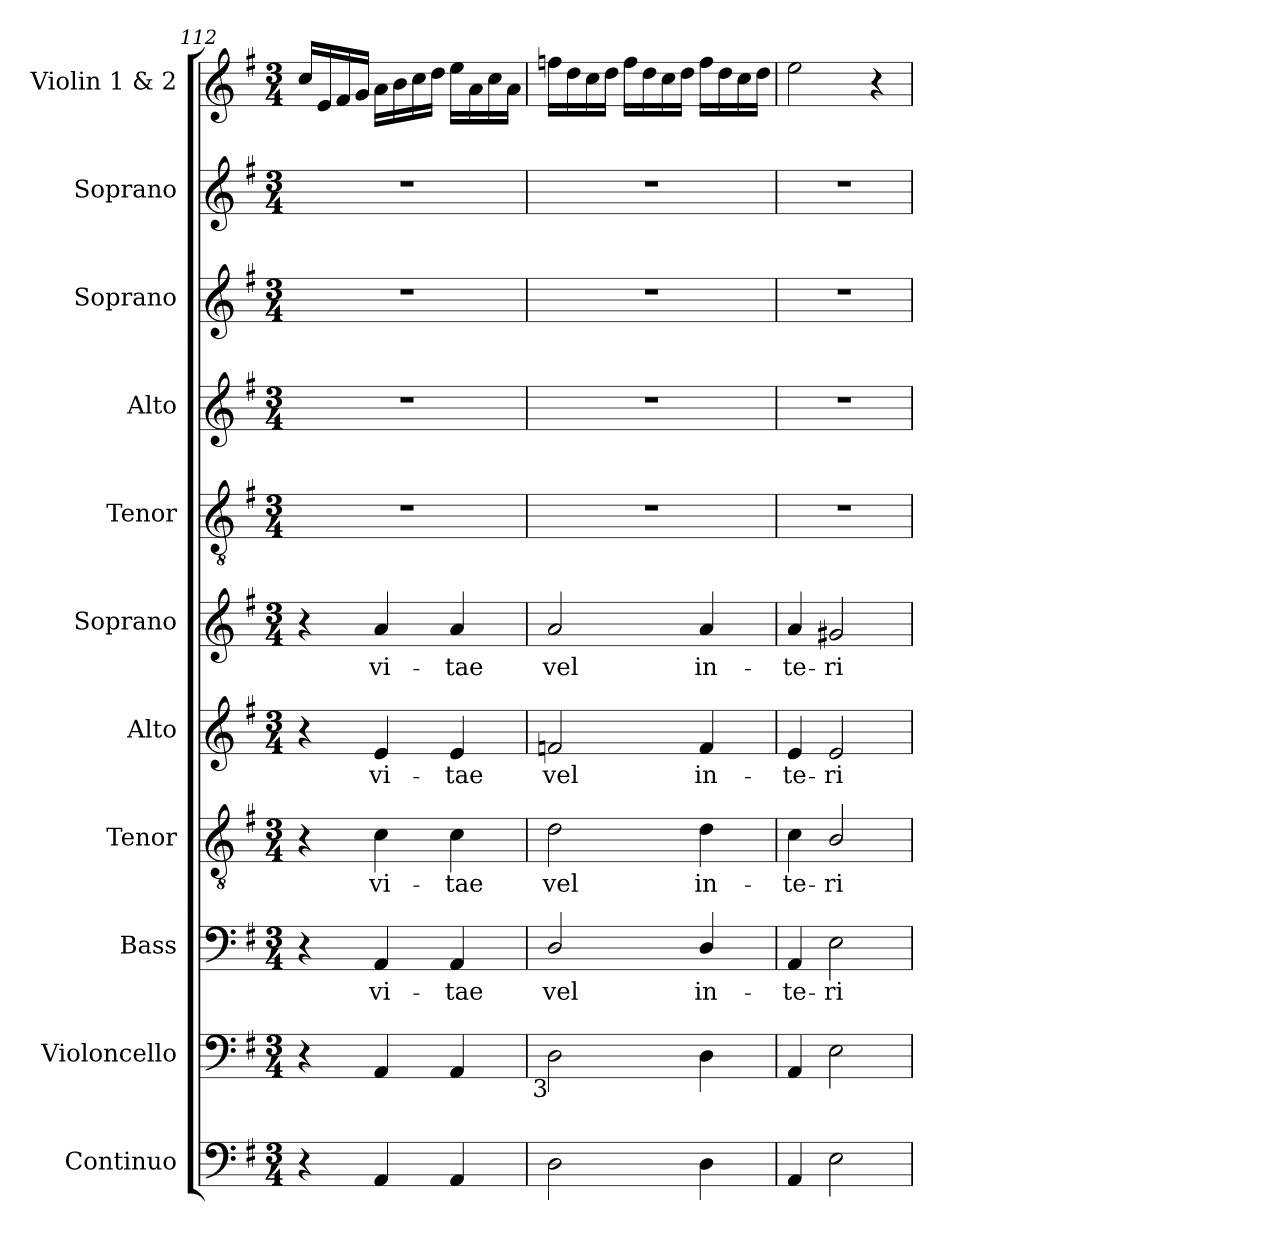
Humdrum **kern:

**kern	**kern	**kern	**text	**kern	**text	**kern	**text	**kern	**text	**kern	**kern	**kern	**kern	**kern
*part11	*part10	*part9	*part9	*part8	*part8	*part7	*part7	*part6	*part6	*part5	*part4	*part3	*part2	*part1
*staff11	*staff10	*staff9	*staff9	*staff8	*staff8	*staff7	*staff7	*staff6	*staff6	*staff5	*staff4	*staff3	*staff2	*staff1
*I"Continuo	*I"Violoncello	*I"Bass	*	*I"Tenor	*	*I"Alto	*	*I"Soprano	*	*I"Tenor	*I"Alto	*I"Soprano	*I"Soprano	*I"Violin 1 & 2
*I'Cont.	*I'Vc.	*I'B.	*	*I'T.	*	*I'A.	*	*I'S.	*	*I'T.	*I'A.	*I'S.	*I'S.	*I'Vln. 1/2
!!LO:PB:g=z
*clefF4	*clefF4	*clefF4	*	*clefGv2	*	*clefG2	*	*clefG2	*	*clefGv2	*clefG2	*clefG2	*clefG2	*clefG2
*	*	*	*	*ITrd7c12	*	*	*	*	*	*ITrd7c12	*	*	*	*
*k[f#]	*k[f#]	*k[f#]	*	*k[f#]	*	*k[f#]	*	*k[f#]	*	*k[f#]	*k[f#]	*k[f#]	*k[f#]	*k[f#]
*G:	*G:	*G:	*	*G:	*	*G:	*	*G:	*	*G:	*G:	*G:	*G:	*G:
*M3/4	*M3/4	*M3/4	*	*M3/4	*	*M3/4	*	*M3/4	*	*M3/4	*M3/4	*M3/4	*M3/4	*M3/4
=112	=112	=112	=112	=112	=112	=112	=112	=112	=112	=112	=112	=112	=112	=112
!	!	!	!	!	!	!	!	!	!	!LO:N:vis=1	!LO:N:vis=1	!LO:N:vis=1	!LO:N:vis=1	!
4r	4r	4r	.	4r	.	4r	.	4r	.	2.r	2.r	2.r	2.r	16cci/LL
.	.	.	.	.	.	.	.	.	.	.	.	.	.	16ei/
.	.	.	.	.	.	.	.	.	.	.	.	.	.	16f#i/
.	.	.	.	.	.	.	.	.	.	.	.	.	.	16gi/JJ
!	!	!	!LO:LY:b:color=#000000	!	!	!	!	!	!	!	!	!	!	!
!	!	!	!	!	!LO:LY:b:color=#000000	!	!	!	!	!	!	!	!	!
!	!	!	!	!	!	!	!LO:LY:b:color=#000000	!	!	!	!	!	!	!
!	!	!	!	!	!	!	!	!	!LO:LY:b:color=#000000	!	!	!	!	!
4AAi/	4AAi/	4AAi/	vi-	4Ci\	vi-	4ei/	vi-	4ai/	vi-	.	.	.	.	16ai\LL
.	.	.	.	.	.	.	.	.	.	.	.	.	.	16bi\
.	.	.	.	.	.	.	.	.	.	.	.	.	.	16cci\
.	.	.	.	.	.	.	.	.	.	.	.	.	.	16ddi\JJ
!	!	!	!LO:LY:b:color=#000000	!	!	!	!	!	!	!	!	!	!	!
!	!	!	!	!	!LO:LY:b:color=#000000	!	!	!	!	!	!	!	!	!
!	!	!	!	!	!	!	!LO:LY:b:color=#000000	!	!	!	!	!	!	!
!	!	!	!	!	!	!	!	!	!LO:LY:b:color=#000000	!	!	!	!	!
4AAi/	4AAi/	4AAi/	-tae	4Ci\	-tae	4ei/	-tae	4ai/	-tae	.	.	.	.	16eei\LL
.	.	.	.	.	.	.	.	.	.	.	.	.	.	16ai\
.	.	.	.	.	.	.	.	.	.	.	.	.	.	16cci\
.	.	.	.	.	.	.	.	.	.	.	.	.	.	16ai\JJ
=113	=113	=113	=113	=113	=113	=113	=113	=113	=113	=113	=113	=113	=113	=113
!	!	!	!LO:LY:b:color=#000000	!	!	!	!	!	!	!	!	!	!	!
!	!	!	!	!	!LO:LY:b:color=#000000	!	!	!	!	!	!	!	!	!
!	!	!	!	!	!	!	!LO:LY:b:color=#000000	!	!	!	!	!	!	!
!	!LO:TX:b:rj:t=3	!	!	!	!	!	!	!	!	!	!	!	!	!
!	!	!	!	!	!	!	!	!	!LO:LY:b:color=#000000	!LO:N:vis=1	!LO:N:vis=1	!LO:N:vis=1	!LO:N:vis=1	!
2Di\	2Di\	2Di/	vel	2Di\	vel	2fni/	vel	2ai/	vel	2.r	2.r	2.r	2.r	16ffni\LL
.	.	.	.	.	.	.	.	.	.	.	.	.	.	16ddi\
.	.	.	.	.	.	.	.	.	.	.	.	.	.	16cci\
.	.	.	.	.	.	.	.	.	.	.	.	.	.	16ddi\JJ
.	.	.	.	.	.	.	.	.	.	.	.	.	.	16ffi\LL
.	.	.	.	.	.	.	.	.	.	.	.	.	.	16ddi\
.	.	.	.	.	.	.	.	.	.	.	.	.	.	16cci\
.	.	.	.	.	.	.	.	.	.	.	.	.	.	16ddi\JJ
!	!	!	!LO:LY:b:color=#000000	!	!	!	!	!	!	!	!	!	!	!
!	!	!	!	!	!LO:LY:b:color=#000000	!	!	!	!	!	!	!	!	!
!	!	!	!	!	!	!	!LO:LY:b:color=#000000	!	!	!	!	!	!	!
!	!	!	!	!	!	!	!	!	!LO:LY:b:color=#000000	!	!	!	!	!
4Di\	4Di\	4Di/	in-	4Di\	in-	4fi/	in-	4ai/	in-	.	.	.	.	16ffi\LL
.	.	.	.	.	.	.	.	.	.	.	.	.	.	16ddi\
.	.	.	.	.	.	.	.	.	.	.	.	.	.	16cci\
.	.	.	.	.	.	.	.	.	.	.	.	.	.	16ddi\JJ
=114	=114	=114	=114	=114	=114	=114	=114	=114	=114	=114	=114	=114	=114	=114
!	!	!	!LO:LY:b:color=#000000	!	!	!	!	!	!	!	!	!	!	!
!	!	!	!	!	!LO:LY:b:color=#000000	!	!	!	!	!	!	!	!	!
!	!	!	!	!	!	!	!LO:LY:b:color=#000000	!	!	!	!	!	!	!
!	!	!	!	!	!	!	!	!	!LO:LY:b:color=#000000	!LO:N:vis=1	!LO:N:vis=1	!LO:N:vis=1	!LO:N:vis=1	!
4AAi/	4AAi/	4AAi/	-te-	4Ci\	-te-	4ei/	-te-	4ai/	-te-	2.r	2.r	2.r	2.r	2eei\
!	!	!	!LO:LY:b:color=#000000	!	!	!	!	!	!	!	!	!	!	!
!	!	!	!	!	!LO:LY:b:color=#000000	!	!	!	!	!	!	!	!	!
!	!	!	!	!	!	!	!LO:LY:b:color=#000000	!	!	!	!	!	!	!
!	!	!	!	!	!	!	!	!	!LO:LY:b:color=#000000	!	!	!	!	!
2Ei\	2Ei\	2Ei\	-ri-	2BBi/	-ri-	2ei/	-ri-	2g#Xi/	-ri-	.	.	.	.	.
.	.	.	.	.	.	.	.	.	.	.	.	.	.	4r
=	=	=	=	=	=	=	=	=	=	=	=	=	=	=
*-	*-	*-	*-	*-	*-	*-	*-	*-	*-	*-	*-	*-	*-	*-
